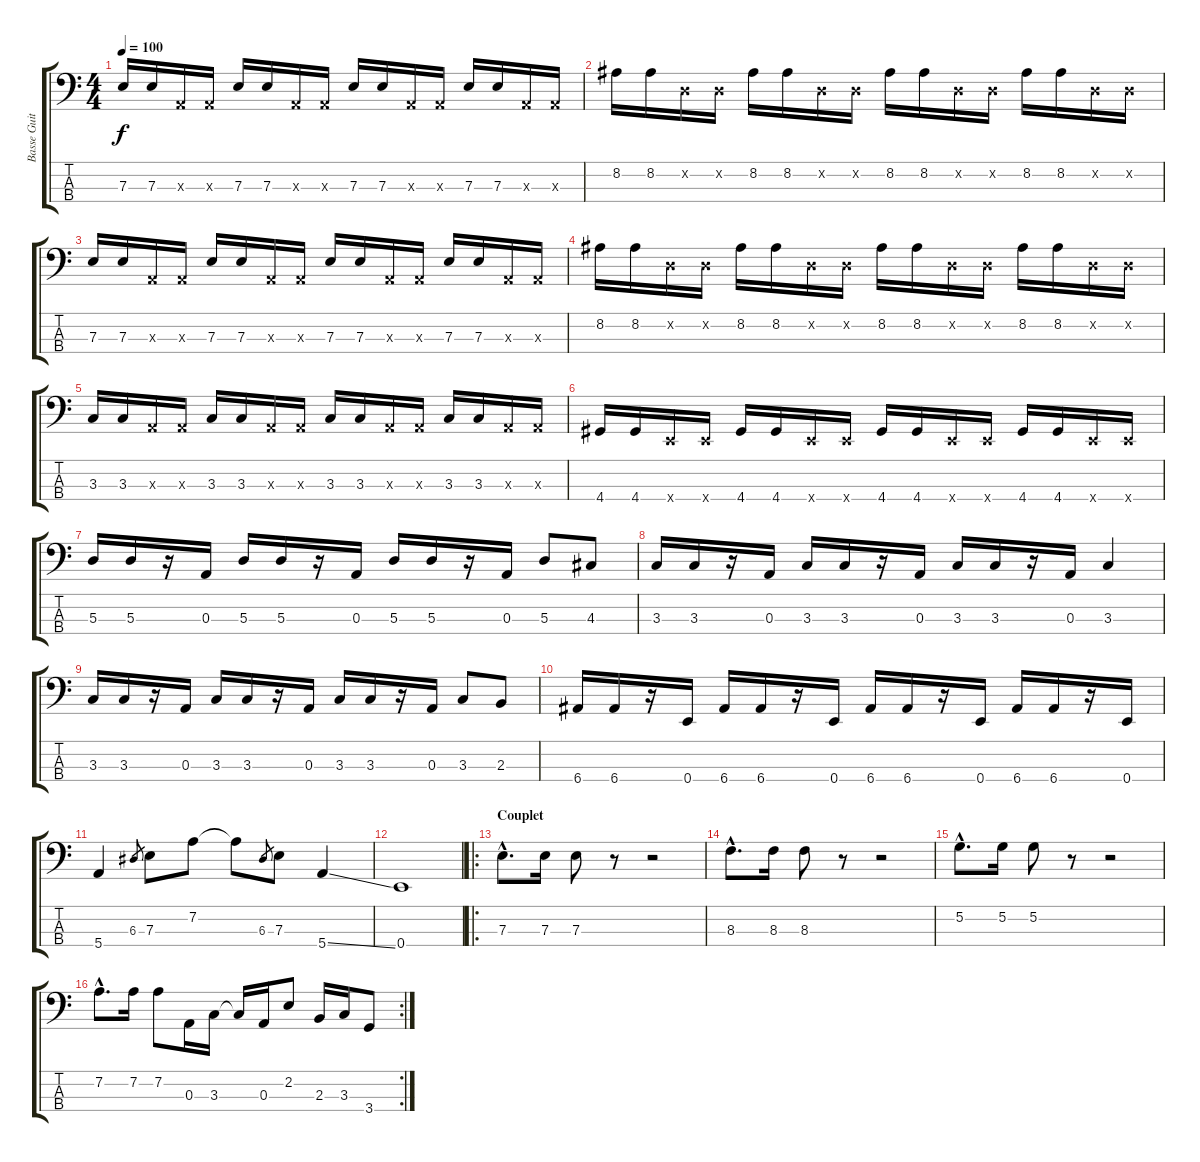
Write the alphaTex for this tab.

\track ("Basse Guitare" "Basse Guit") {instrument electricbassfinger}
\staff {score tabs}
\tuning (G2 D2 A1 E1) {hide}
\ts (4 4)
\tempo 100
\clef f4
\ks c
7.3.16{dy f} 7.3.16 0.3{x}.16 0.3{x}.16 7.3.16 7.3.16 0.3{x}.16 0.3{x}.16 7.3.16 7.3.16 0.3{x}.16 0.3{x}.16 7.3.16 7.3.16 0.3{x}.16 0.3{x}.16 |
8.2.16 8.2.16 0.2{x}.16 0.2{x}.16 8.2.16 8.2.16 0.2{x}.16 0.2{x}.16 8.2.16 8.2.16 0.2{x}.16 0.2{x}.16 8.2.16 8.2.16 0.2{x}.16 0.2{x}.16 |
7.3.16 7.3.16 0.3{x}.16 0.3{x}.16 7.3.16 7.3.16 0.3{x}.16 0.3{x}.16 7.3.16 7.3.16 0.3{x}.16 0.3{x}.16 7.3.16 7.3.16 0.3{x}.16 0.3{x}.16 |
8.2.16 8.2.16 0.2{x}.16 0.2{x}.16 8.2.16 8.2.16 0.2{x}.16 0.2{x}.16 8.2.16 8.2.16 0.2{x}.16 0.2{x}.16 8.2.16 8.2.16 0.2{x}.16 0.2{x}.16 |
3.3.16 3.3.16 0.3{x}.16 0.3{x}.16 3.3.16 3.3.16 0.3{x}.16 0.3{x}.16 3.3.16 3.3.16 0.3{x}.16 0.3{x}.16 3.3.16 3.3.16 0.3{x}.16 0.3{x}.16 |
4.4.16 4.4.16 0.4{x}.16 0.4{x}.16 4.4.16 4.4.16 0.4{x}.16 0.4{x}.16 4.4.16 4.4.16 0.4{x}.16 0.4{x}.16 4.4.16 4.4.16 0.4{x}.16 0.4{x}.16 |
5.3.16 5.3.16 r.16 0.3.16 5.3.16 5.3.16 r.16 0.3.16 5.3.16 5.3.16 r.16 0.3.16 5.3.8 4.3.8 |
3.3.16 3.3.16 r.16 0.3.16 3.3.16 3.3.16 r.16 0.3.16 3.3.16 3.3.16 r.16 0.3.16 3.3.4 |
3.3.16 3.3.16 r.16 0.3.16 3.3.16 3.3.16 r.16 0.3.16 3.3.16 3.3.16 r.16 0.3.16 3.3.8 2.3.8 |
6.4.16 6.4.16 r.16 0.4.16 6.4.16 6.4.16 r.16 0.4.16 6.4.16 6.4.16 r.16 0.4.16 6.4.16 6.4.16 r.16 0.4.16 |
5.4.4 6.3.8{gr} 7.3.8 7.2.8 7.2{t}.8 6.3.8{gr} 7.3.8 5.4{ss}.4 |
0.4.1 |
\ro
\section ("" "Couplet")
7.3{hac}.8{d} 7.3.16 7.3.8 r.8 r.2 |
8.3{hac}.8{d} 8.3.16 8.3.8 r.8 r.2 |
5.2{hac}.8{d} 5.2.16 5.2.8 r.8 r.2 |
\rc 2
7.2{hac}.8{d} 7.2.16 7.2.8 0.3.16 3.3.16 3.3{t}.16 0.3.16 2.2.8 2.3.16 3.3.16 3.4.8
